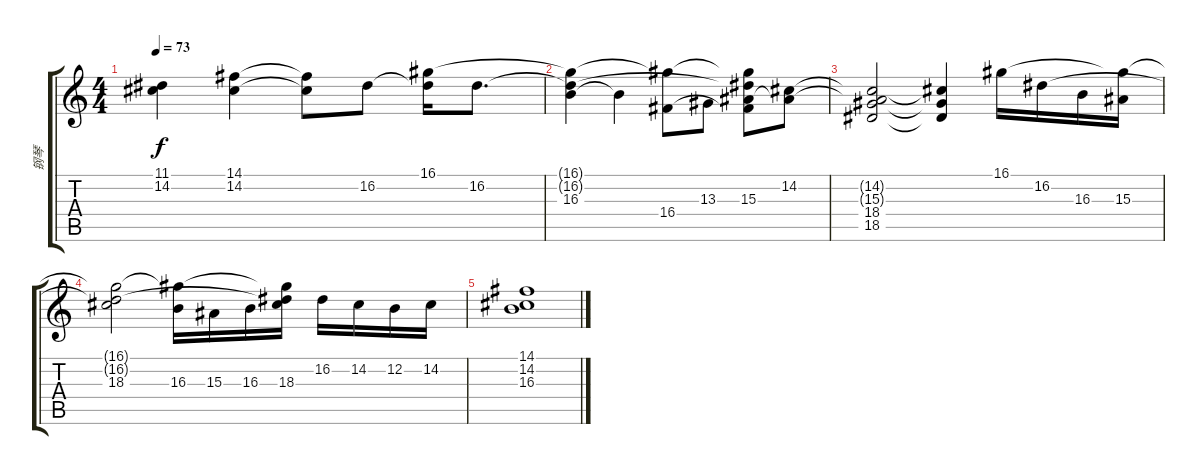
\track ("钢琴" "钢琴") {instrument brightacousticpiano}
\staff {score tabs}
\tuning (E4 B3 G3 D3 A2 E2) {hide}
\ts (4 4)
\tempo 73
\clef g2
\ks c
(11.1{t} 14.2{t}).4{dy f} (14.1 14.2).4 (14.1{t} 14.2{t}).8 16.2.8 (16.1 16.2{t}).16 16.2.8{d} |
(16.1{t} 16.2{t} 16.3).4 16.3{t}.4 (16.1{t} 16.4).8 13.3.8 (16.1{t} 16.2{t} 15.3 16.4{t}).8 (14.2 15.3{t}).8 |
(14.2{t} 15.3{t} 18.4 18.5).2 (14.2{t} 18.4{t} 18.5{t}).4 16.1.16 16.2.16 16.3.16 (16.1{t} 15.3).16 |
(16.1{t} 16.2{t} 18.3).2 (16.1{t} 16.3).16 15.3.16 16.3.16 (16.1{t} 16.2{t} 18.3).16 16.2.16 14.2.16 12.2.16 14.2.16 |
(14.1 14.2 16.3).1
